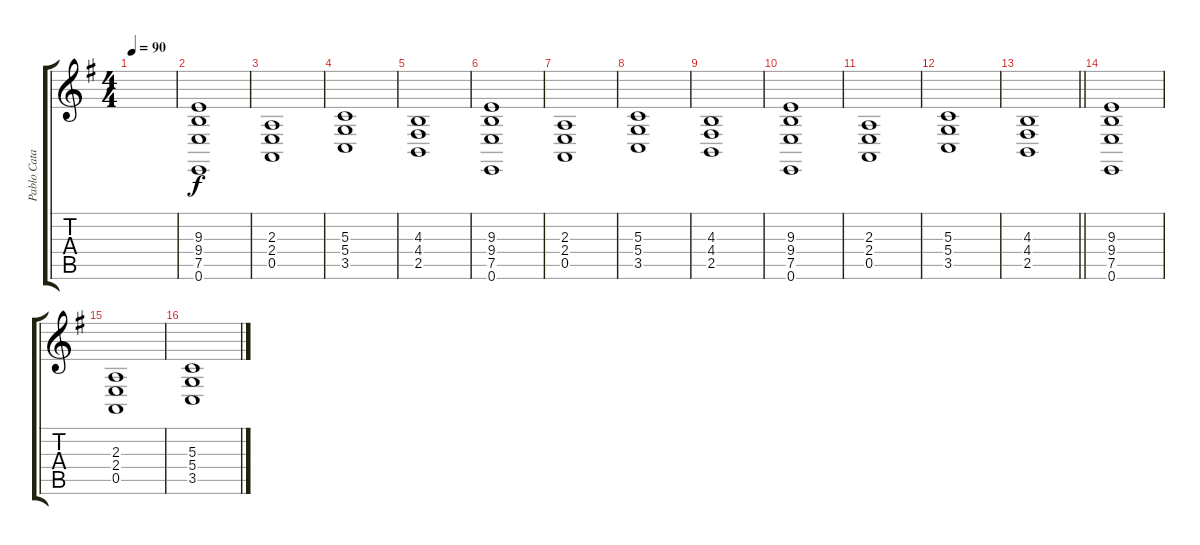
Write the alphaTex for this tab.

\track ("Pablo Catanina" "Pablo Cata") {instrument churchorgan}
\staff {score tabs}
\tuning (E4 B3 G3 D3 A2 E2) {hide}
\ts (4 4)
\tempo 90
\clef g2
\ks eminor
|
(9.3 9.4 7.5 0.6).1 |
(2.3 2.4 0.5).1 |
(5.3 5.4 3.5).1 |
(4.3 4.4 2.5).1 |
(9.3 9.4 7.5 0.6).1 |
(2.3 2.4 0.5).1 |
(5.3 5.4 3.5).1 |
(4.3 4.4 2.5).1 |
(9.3 9.4 7.5 0.6).1 |
(2.3 2.4 0.5).1 |
(5.3 5.4 3.5).1 |
\barLineRight lightlight
(4.3 4.4 2.5).1 |
(9.3 9.4 7.5 0.6).1 |
(2.3 2.4 0.5).1 |
(5.3 5.4 3.5).1
